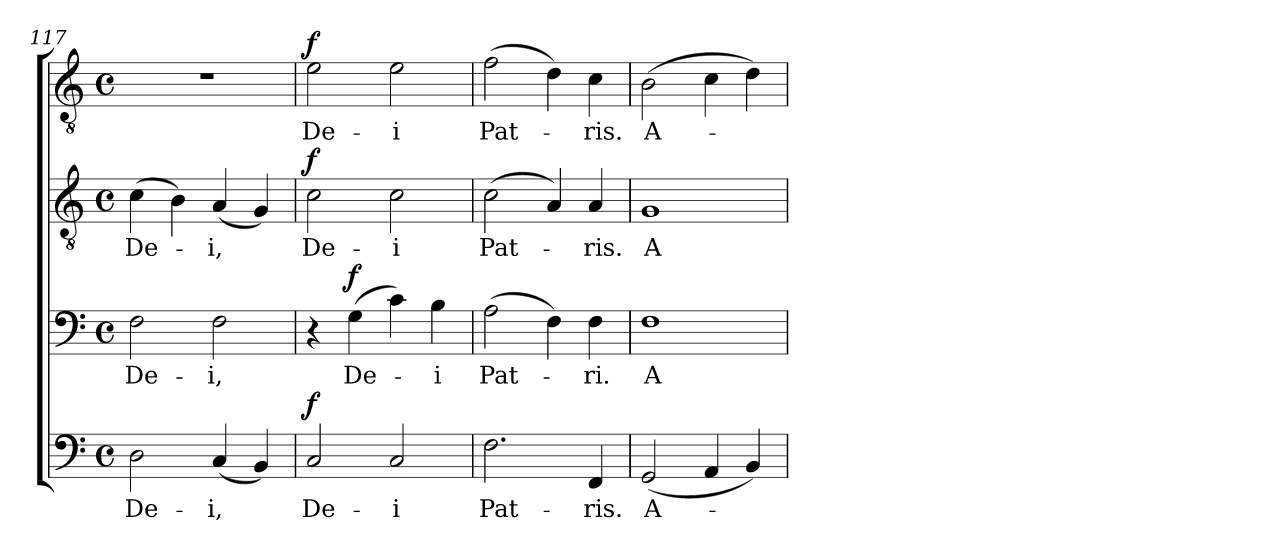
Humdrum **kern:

**kern	**text	**dynam	**kern	**text	**dynam	**kern	**text	**dynam	**kern	**text	**dynam
*part4	*part4	*part4	*part3	*part3	*part3	*part2	*part2	*part2	*part1	*part1	*part1
*staff4	*staff4	*staff4	*staff3	*staff3	*staff3	*staff2	*staff2	*staff2	*staff1	*staff1	*staff1
*clefF4	*	*	*clefF4	*	*	*clefGv2	*	*	*clefGv2	*	*
*k[]	*	*	*k[]	*	*	*k[]	*	*	*k[]	*	*
*C:	*	*	*C:	*	*	*C:	*	*	*C:	*	*
*M4/4	*	*	*M4/4	*	*	*M4/4	*	*	*M4/4	*	*
*met(c)	*	*	*met(c)	*	*	*met(c)	*	*	*met(c)	*	*
=117	=117	=117	=117	=117	=117	=117	=117	=117	=117	=117	=117
!	!LO:LY:b	!	!	!LO:LY:b	!	!	!LO:LY:b	!	!	!	!
2D\	De-	.	2F\	De-	.	(>4c\	De-	.	1r	.	.
.	.	.	.	.	.	4B\)	.	.	.	.	.
!	!LO:LY:b	!	!	!LO:LY:b	!	!	!LO:LY:b	!	!	!	!
(<4C/	-i,	.	2F\	-i,	.	(<4A/	-i,	.	.	.	.
4BB/)	.	.	.	.	.	4G/)	.	.	.	.	.
!!LO:LB:g=z
=118	=118	=118	=118	=118	=118	=118	=118	=118	=118	=118	=118
!	!LO:LY:b	!LO:DY:a	!	!	!	!	!LO:LY:b	!LO:DY:a	!	!LO:LY:b	!LO:DY:a
2C/	De-	f	4r	.	.	2c\	De-	f	2e\	De-	f
!	!	!	!	!LO:LY:b	!LO:DY:a	!	!	!	!	!	!
.	.	.	(>4G\	De-	f	.	.	.	.	.	.
!	!LO:LY:b	!	!	!	!	!	!LO:LY:b	!	!	!LO:LY:b	!
2C/	-i	.	4c\)	.	.	2c\	-i	.	2e\	-i	.
!	!	!	!	!LO:LY:b	!	!	!	!	!	!	!
.	.	.	4B\	-i	.	.	.	.	.	.	.
=119	=119	=119	=119	=119	=119	=119	=119	=119	=119	=119	=119
!	!LO:LY:b	!	!	!LO:LY:b	!	!	!LO:LY:b	!	!	!LO:LY:b	!
2.F\	Pat-	.	(>2A\	Pat-	.	(>2c\	Pat-	.	(>2f\	Pat-	.
.	.	.	4F\)	.	.	4A/)	.	.	4d\)	.	.
!	!LO:LY:b	!	!	!LO:LY:b	!	!	!LO:LY:b	!	!	!LO:LY:b	!
4FF/	-ris.	.	4F\	-ri.	.	4A/	-ris.	.	4c\	-ris.	.
=120	=120	=120	=120	=120	=120	=120	=120	=120	=120	=120	=120
!	!LO:LY:b	!	!	!LO:LY:b	!	!	!LO:LY:b	!	!	!LO:LY:b	!
(<2GG/	A-	.	1F	A-	.	1G	A-	.	(>2B\	A-	.
4AA/	.	.	.	.	.	.	.	.	4c\	.	.
4BB/)	.	.	.	.	.	.	.	.	4d\)	.	.
=	=	=	=	=	=	=	=	=	=	=	=
*-	*-	*-	*-	*-	*-	*-	*-	*-	*-	*-	*-
